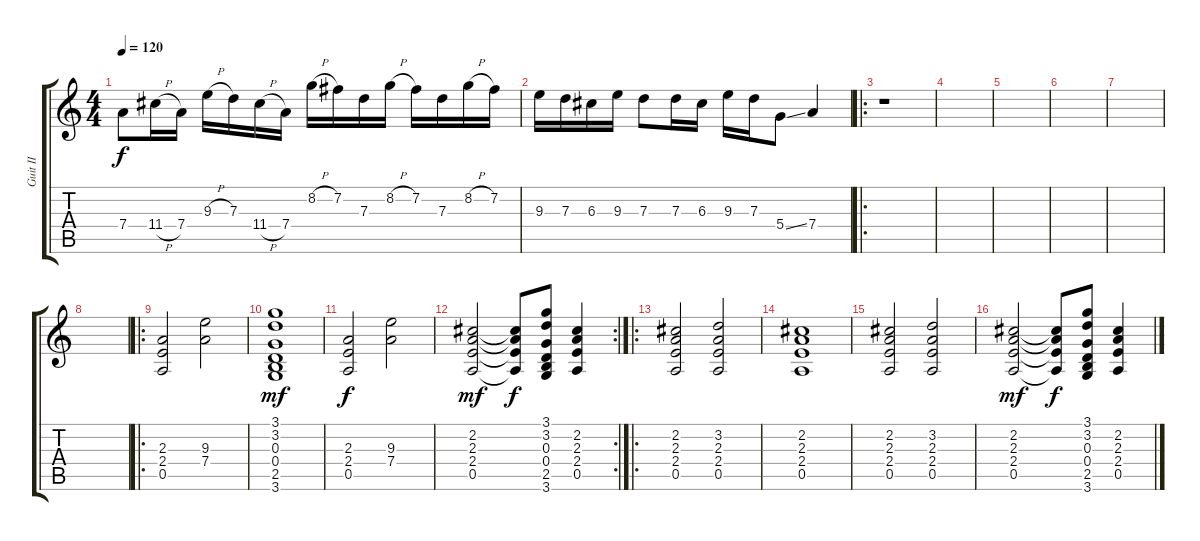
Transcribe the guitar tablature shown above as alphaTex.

\track ("Guit II" "Guit II") {instrument distortionguitar}
\staff {score tabs}
\tuning (E4 B3 G3 D3 A2 E2) {hide}
\ts (4 4)
\tempo 120
\clef g2
\ks c
7.4.8{dy f} 11.4{h}.16 7.4.16 9.3{h}.16 7.3.16 11.4{h}.16 7.4.16 8.2{h}.16 7.2.16 7.3.16 8.2{h}.16 7.2.16 7.3.16 8.2{h}.16 7.2.16 |
9.3.16 7.3.16 6.3.16 9.3.16 7.3.8 7.3.16 6.3.16 9.3.16 7.3.16 5.4{ss}.8 7.4.4 |
\ro
r.1 |
|
|
|
|
|
\ro
(2.3 2.4 0.5).2 (9.3 7.4).2 |
(3.1 3.2 0.3 0.4 2.5 3.6).1{dy mf} |
(2.3 2.4 0.5).2{dy f} (9.3 7.4).2 |
\rc 2
(2.2 2.3 2.4 0.5).2{dy mf} (2.2{t} 2.3{t} 2.4{t} 0.5{t}).8{dy f} (3.1 3.2 0.3 0.4 2.5 3.6).8 (2.2 2.3 2.4 0.5).4 |
\ro
(2.2 2.3 2.4 0.5).2 (3.2 2.3 2.4 0.5).2 |
(2.2 2.3 2.4 0.5).1 |
(2.2 2.3 2.4 0.5).2 (3.2 2.3 2.4 0.5).2 |
(2.2 2.3 2.4 0.5).2{dy mf} (2.2{t} 2.3{t} 2.4{t} 0.5{t}).8{dy f} (3.1 3.2 0.3 0.4 2.5 3.6).8 (2.2 2.3 2.4 0.5).4
